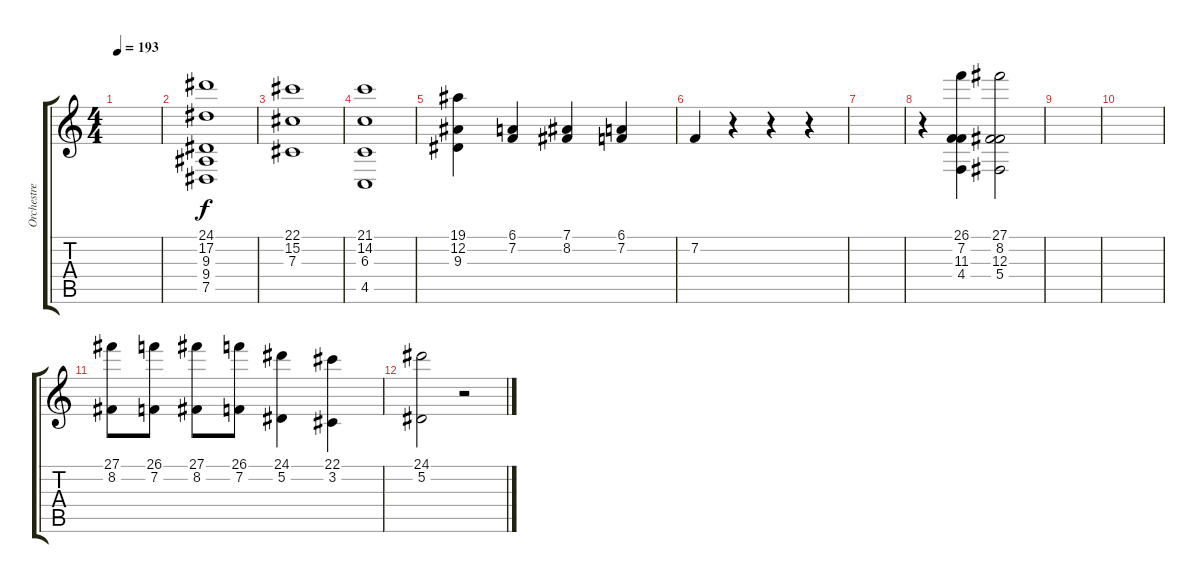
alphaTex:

\track ("Orchestre" "Orchestre") {instrument violin}
\staff {score tabs}
\tuning (Eb4 Bb3 Gb3 Db3 Ab2 Eb2) {hide}
\ts (4 4)
\tempo 193
\clef g2
\ks c
|
(24.1 17.2 9.3 9.4 7.5).1 |
(22.1 15.2 7.3).1 |
(21.1 14.2 6.3 4.5).1 |
(19.1 12.2 9.3).4 (6.1 7.2).4 (7.1 8.2).4 (6.1 7.2).4 |
7.2.4 r.4 r.4 r.4 |
|
r.4 (26.1 7.2 11.3 4.4).4 (27.1 8.2 12.3 5.4).2 |
|
|
(27.1 8.2).8 (26.1 7.2).8 (27.1 8.2).8 (26.1 7.2).8 (24.1 5.2).4 (22.1 3.2).4 |
(24.1 5.2).2 r.2
